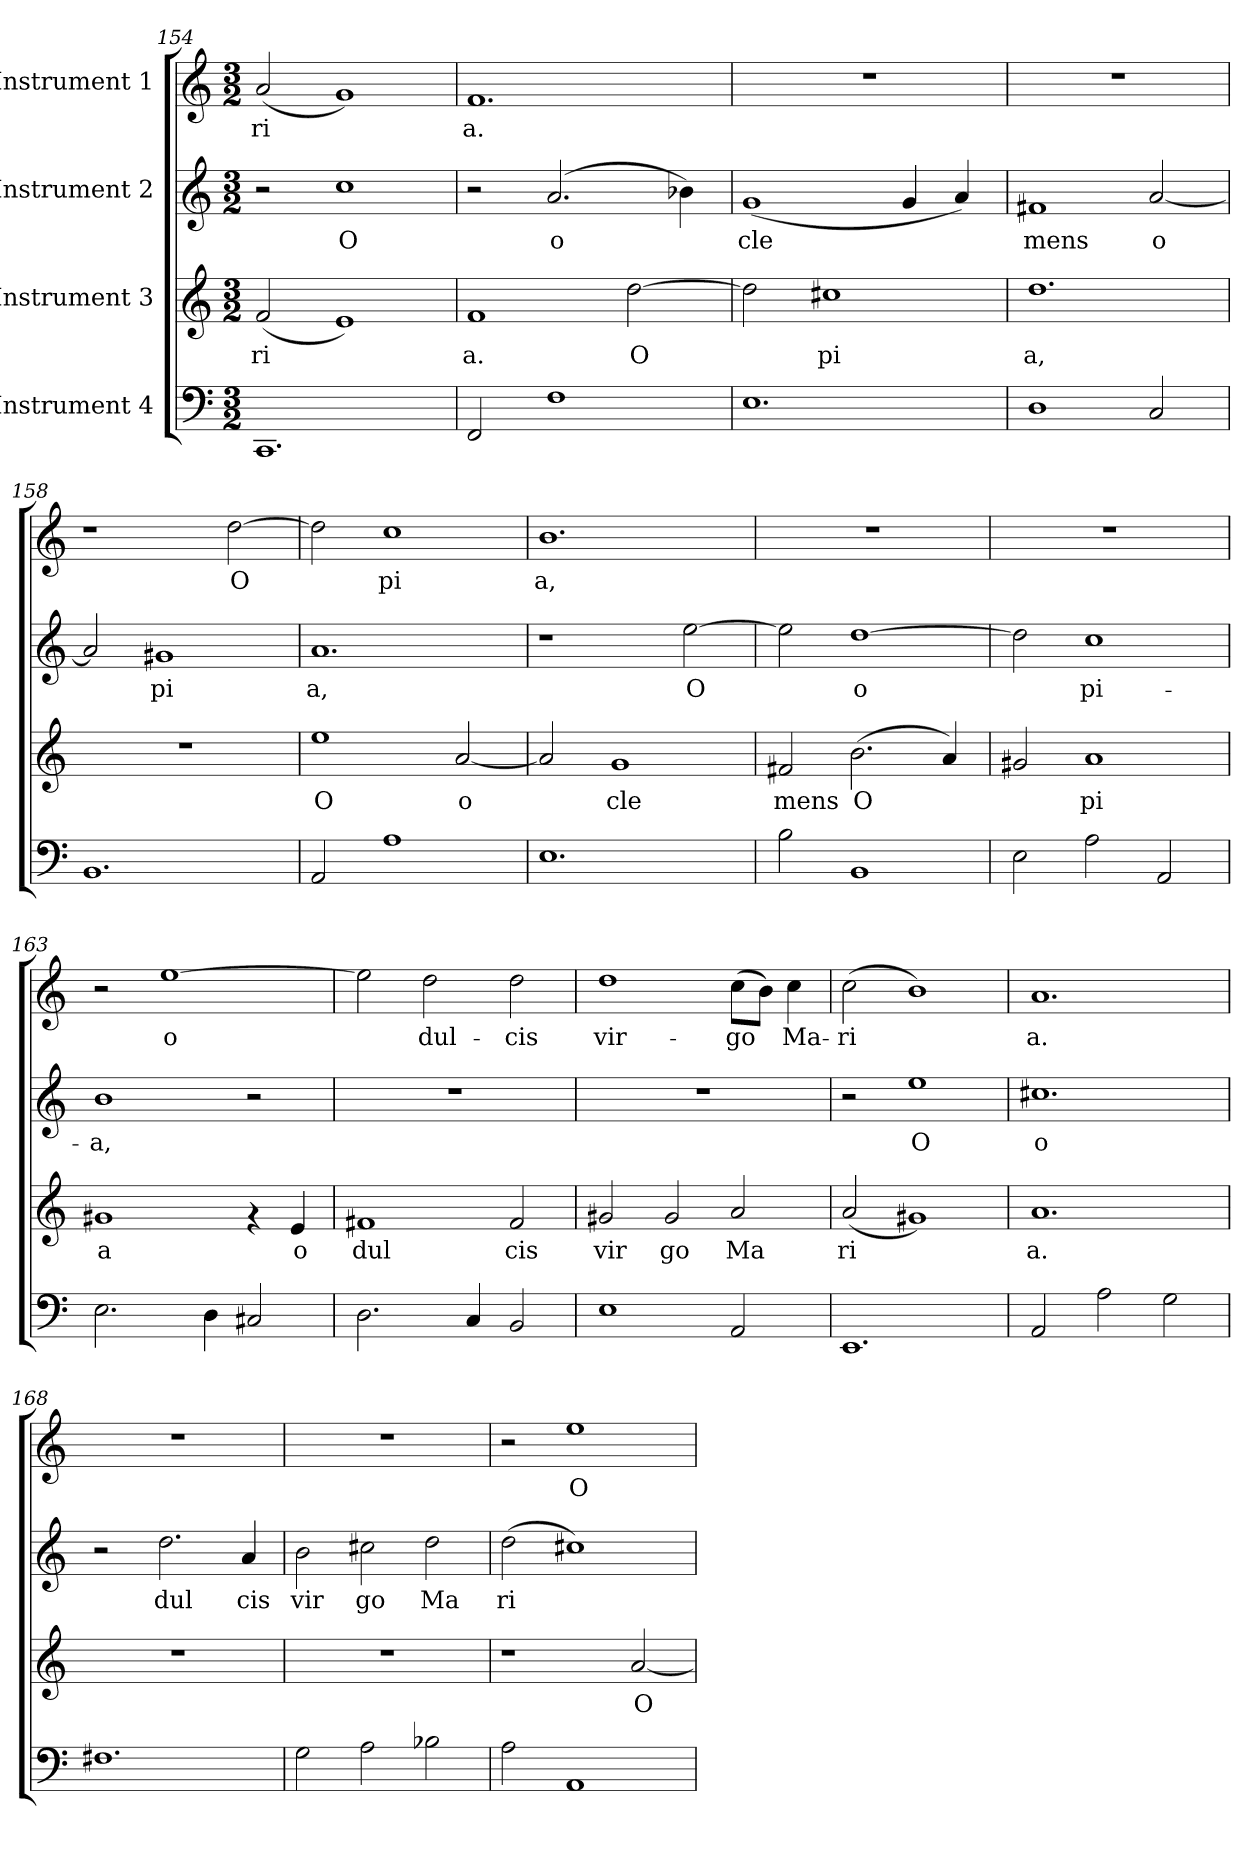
**kern	**kern	**text	**kern	**text	**kern	**text
*part4	*part3	*part3	*part2	*part2	*part1	*part1
*staff4	*staff3	*staff3	*staff2	*staff2	*staff1	*staff1
*I"Instrument 4	*I"Instrument 3	*	*I"Instrument 2	*	*I"Instrument 1	*
*clefF4	*clefG2	*	*clefG2	*	*clefG2	*
*k[]	*k[]	*	*k[]	*	*k[]	*
*C:	*C:	*	*C:	*	*C:	*
*M3/2	*M3/2	*	*M3/2	*	*M3/2	*
=154	=154	=154	=154	=154	=154	=154
!	!	!LO:LY:b	!	!	!	!LO:LY:b
1.CC	(<2f/	ri	2r	.	(<2a/	ri
!	!	!LO:LY:b	!	!LO:LY:b	!	!LO:LY:b
.	1e)	.	1cc	O	1g)	.
!!LO:LB:g=z
=155	=155	=155	=155	=155	=155	=155
!	!	!LO:LY:b	!	!	!	!LO:LY:b
2FF/	1f	a.	2r	.	1.f	a.
!	!	!	!	!LO:LY:b	!	!
1F	.	.	(>2.a/	o	.	.
!	!	!LO:LY:b	!	!	!	!
.	[>2dd\	O	.	.	.	.
!	!	!	!	!LO:LY:b	!	!
.	.	.	4b-X\)	.	.	.
=156	=156	=156	=156	=156	=156	=156
!	!	!LO:LY:b	!	!LO:LY:b	!	!
1.E	2dd\]	.	(<1g	cle	1.r	.
!	!	!LO:LY:b	!	!	!	!
.	1cc#X	pi	.	.	.	.
!	!	!	!	!LO:LY:b	!	!
.	.	.	4g/	.	.	.
!	!	!	!	!LO:LY:b	!	!
.	.	.	4a/)	.	.	.
=157	=157	=157	=157	=157	=157	=157
!	!	!LO:LY:b	!	!LO:LY:b	!	!
1D	1.dd	a,	1f#X	mens	1.r	.
!	!	!	!	!LO:LY:b	!	!
2C/	.	.	[<2a/	o	.	.
=158	=158	=158	=158	=158	=158	=158
!	!	!	!	!LO:LY:b	!	!
1.BB	1.r	.	2a/]	.	1r	.
!	!	!	!	!LO:LY:b	!	!
.	.	.	1g#X	pi	.	.
!	!	!	!	!	!	!LO:LY:b
.	.	.	.	.	[>2dd\	O
=159	=159	=159	=159	=159	=159	=159
!	!	!LO:LY:b	!	!LO:LY:b	!	!LO:LY:b
2AA/	1ee	O	1.a	a,	2dd\]	.
!	!	!	!	!	!	!LO:LY:b
1A	.	.	.	.	1cc	pi
!	!	!LO:LY:b	!	!	!	!
.	[<2a/	o	.	.	.	.
=160	=160	=160	=160	=160	=160	=160
!	!	!LO:LY:b	!	!	!	!LO:LY:b
1.E	2a/]	.	1r	.	1.b	a,
!	!	!LO:LY:b	!	!	!	!
.	1g	cle	.	.	.	.
!	!	!	!	!LO:LY:b	!	!
.	.	.	[>2ee\	O	.	.
=161	=161	=161	=161	=161	=161	=161
!	!	!LO:LY:b	!	!LO:LY:b	!	!
2B\	2f#X/	mens	2ee\]	.	1.r	.
!	!	!LO:LY:b	!	!LO:LY:b	!	!
1BB	(>2.b\	O	[<1dd	o	.	.
!	!	!LO:LY:b	!	!	!	!
.	4a/)	.	.	.	.	.
!!LO:LB:g=z
=162	=162	=162	=162	=162	=162	=162
!	!	!LO:LY:b	!	!LO:LY:b	!	!
2E\	2g#X/	.	2dd\]	.	1.r	.
!	!	!LO:LY:b	!	!LO:LY:b	!	!
2A\	1a	pi	1cc	pi-	.	.
2AA/	.	.	.	.	.	.
=163	=163	=163	=163	=163	=163	=163
!	!	!LO:LY:b	!	!LO:LY:b	!	!
2.E\	1g#X	a	1b	-a,	2r	.
!	!	!	!	!	!	!LO:LY:b
.	.	.	.	.	[>1ee	o
4D\	.	.	.	.	.	.
2C#X/	4rf	.	2r	.	.	.
!	!	!LO:LY:b	!	!	!	!
.	4e/	o	.	.	.	.
=164	=164	=164	=164	=164	=164	=164
!	!	!LO:LY:b	!	!	!	!LO:LY:b
2.D\	1f#X	dul	1.r	.	2ee\]	.
!	!	!	!	!	!	!LO:LY:b
.	.	.	.	.	2dd\	dul-
4C/	.	.	.	.	.	.
!	!	!LO:LY:b	!	!	!	!LO:LY:b
2BB/	2f#/	cis	.	.	2dd\	-cis
=165	=165	=165	=165	=165	=165	=165
!	!	!LO:LY:b	!	!	!	!LO:LY:b
1E	2g#X/	vir	1.r	.	1dd	vir-
!	!	!LO:LY:b	!	!	!	!
.	2g#/	go	.	.	.	.
!	!	!LO:LY:b	!	!	!	!LO:LY:b
2AA/	2a/	Ma	.	.	(>8cc\L	-go
!	!	!	!	!	!	!LO:LY:b
.	.	.	.	.	8b\J)	.
!	!	!	!	!	!	!LO:LY:b
.	.	.	.	.	4cc\	Ma-
=166	=166	=166	=166	=166	=166	=166
!	!	!LO:LY:b	!	!	!	!LO:LY:b
1.EE	(<2a/	ri	2r	.	(>2cc\	-ri-
!	!	!LO:LY:b	!	!LO:LY:b	!	!LO:LY:b
.	1g#X)	.	1ee	O	1b)	--
=167	=167	=167	=167	=167	=167	=167
!	!	!LO:LY:b	!	!LO:LY:b	!	!LO:LY:b
2AA/	1.a	a.	1.cc#X	o	1.a	-a.
2A\	.	.	.	.	.	.
2G\	.	.	.	.	.	.
!!LO:PB:g=z
=168	=168	=168	=168	=168	=168	=168
1.F#X	1.r	.	2r	.	1.r	.
!	!	!	!	!LO:LY:b	!	!
.	.	.	2.dd\	dul	.	.
!	!	!	!	!LO:LY:b	!	!
.	.	.	4a/	cis	.	.
=169	=169	=169	=169	=169	=169	=169
!	!	!	!	!LO:LY:b	!	!
2G\	1.r	.	2b\	vir	1.r	.
!	!	!	!	!LO:LY:b	!	!
2A\	.	.	2cc#X\	go	.	.
!	!	!	!	!LO:LY:b	!	!
2B-X\	.	.	2dd\	Ma	.	.
=170	=170	=170	=170	=170	=170	=170
!	!	!	!	!LO:LY:b	!	!
2A\	1r	.	(>2dd\	ri	2r	.
!	!	!	!	!LO:LY:b	!	!LO:LY:b
1AA	.	.	1cc#X)	.	1ee	O
!	!	!LO:LY:b	!	!	!	!
.	[<2a/	O	.	.	.	.
=	=	=	=	=	=	=
*-	*-	*-	*-	*-	*-	*-
